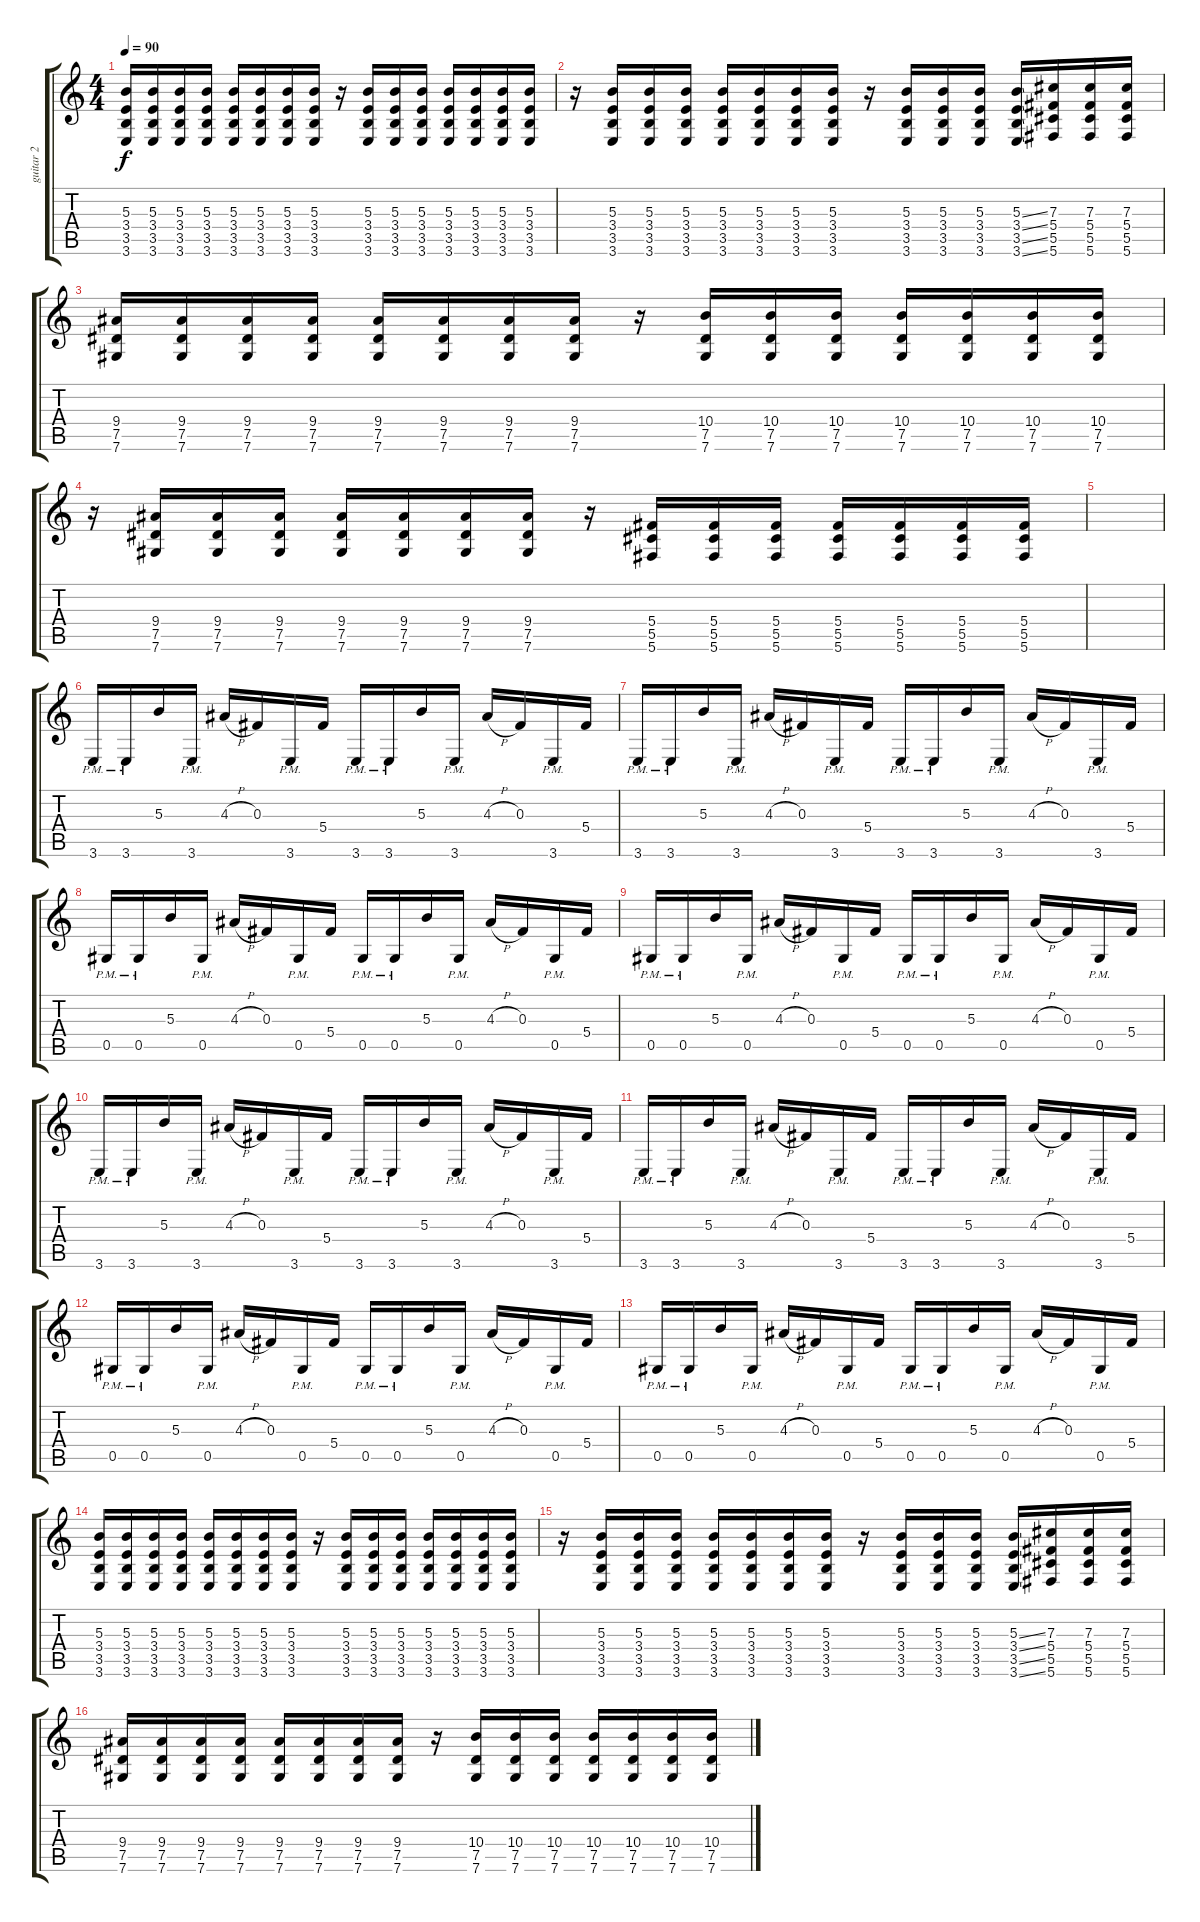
\track ("guitar 2" "guitar 2") {instrument acousticguitarsteel}
\staff {score tabs}
\tuning (Eb4 Bb3 Gb3 Db3 Ab2 Db2) {hide}
\ts (4 4)
\tempo 90
\clef g2
\ks c
(5.3 3.4 3.5 3.6).16{dy f} (5.3 3.4 3.5 3.6).16 (5.3 3.4 3.5 3.6).16 (5.3 3.4 3.5 3.6).16 (5.3 3.4 3.5 3.6).16 (5.3 3.4 3.5 3.6).16 (5.3 3.4 3.5 3.6).16 (5.3 3.4 3.5 3.6).16 r.16 (5.3 3.4 3.5 3.6).16 (5.3 3.4 3.5 3.6).16 (5.3 3.4 3.5 3.6).16 (5.3 3.4 3.5 3.6).16 (5.3 3.4 3.5 3.6).16 (5.3 3.4 3.5 3.6).16 (5.3 3.4 3.5 3.6).16 |
r.16 (5.3 3.4 3.5 3.6).16 (5.3 3.4 3.5 3.6).16 (5.3 3.4 3.5 3.6).16 (5.3 3.4 3.5 3.6).16 (5.3 3.4 3.5 3.6).16 (5.3 3.4 3.5 3.6).16 (5.3 3.4 3.5 3.6).16 r.16 (5.3 3.4 3.5 3.6).16 (5.3 3.4 3.5 3.6).16 (5.3 3.4 3.5 3.6).16 (5.3{ss} 3.4{ss} 3.5{ss} 3.6{ss}).16 (7.3 5.4 5.5 5.6).16 (7.3 5.4 5.5 5.6).16 (7.3 5.4 5.5 5.6).16 |
(9.4 7.5 7.6).16 (9.4 7.5 7.6).16 (9.4 7.5 7.6).16 (9.4 7.5 7.6).16 (9.4 7.5 7.6).16 (9.4 7.5 7.6).16 (9.4 7.5 7.6).16 (9.4 7.5 7.6).16 r.16 (10.4 7.5 7.6).16 (10.4 7.5 7.6).16 (10.4 7.5 7.6).16 (10.4 7.5 7.6).16 (10.4 7.5 7.6).16 (10.4 7.5 7.6).16 (10.4 7.5 7.6).16 |
r.16 (9.4 7.5 7.6).16 (9.4 7.5 7.6).16 (9.4 7.5 7.6).16 (9.4 7.5 7.6).16 (9.4 7.5 7.6).16 (9.4 7.5 7.6).16 (9.4 7.5 7.6).16 r.16 (5.4 5.5 5.6).16 (5.4 5.5 5.6).16 (5.4 5.5 5.6).16 (5.4 5.5 5.6).16 (5.4 5.5 5.6).16 (5.4 5.5 5.6).16 (5.4 5.5 5.6).16 |
|
3.6{pm}.16 3.6{pm}.16 5.3.16 3.6{pm}.16 4.3{h}.16 0.3.16 3.6{pm}.16 5.4.16 3.6{pm}.16 3.6{pm}.16 5.3.16 3.6{pm}.16 4.3{h}.16 0.3.16 3.6{pm}.16 5.4.16 |
3.6{pm}.16 3.6{pm}.16 5.3.16 3.6{pm}.16 4.3{h}.16 0.3.16 3.6{pm}.16 5.4.16 3.6{pm}.16 3.6{pm}.16 5.3.16 3.6{pm}.16 4.3{h}.16 0.3.16 3.6{pm}.16 5.4.16 |
0.5{pm}.16 0.5{pm}.16 5.3.16 0.5{pm}.16 4.3{h}.16 0.3.16 0.5{pm}.16 5.4.16 0.5{pm}.16 0.5{pm}.16 5.3.16 0.5{pm}.16 4.3{h}.16 0.3.16 0.5{pm}.16 5.4.16 |
0.5{pm}.16 0.5{pm}.16 5.3.16 0.5{pm}.16 4.3{h}.16 0.3.16 0.5{pm}.16 5.4.16 0.5{pm}.16 0.5{pm}.16 5.3.16 0.5{pm}.16 4.3{h}.16 0.3.16 0.5{pm}.16 5.4.16 |
3.6{pm}.16 3.6{pm}.16 5.3.16 3.6{pm}.16 4.3{h}.16 0.3.16 3.6{pm}.16 5.4.16 3.6{pm}.16 3.6{pm}.16 5.3.16 3.6{pm}.16 4.3{h}.16 0.3.16 3.6{pm}.16 5.4.16 |
3.6{pm}.16 3.6{pm}.16 5.3.16 3.6{pm}.16 4.3{h}.16 0.3.16 3.6{pm}.16 5.4.16 3.6{pm}.16 3.6{pm}.16 5.3.16 3.6{pm}.16 4.3{h}.16 0.3.16 3.6{pm}.16 5.4.16 |
0.5{pm}.16 0.5{pm}.16 5.3.16 0.5{pm}.16 4.3{h}.16 0.3.16 0.5{pm}.16 5.4.16 0.5{pm}.16 0.5{pm}.16 5.3.16 0.5{pm}.16 4.3{h}.16 0.3.16 0.5{pm}.16 5.4.16 |
0.5{pm}.16 0.5{pm}.16 5.3.16 0.5{pm}.16 4.3{h}.16 0.3.16 0.5{pm}.16 5.4.16 0.5{pm}.16 0.5{pm}.16 5.3.16 0.5{pm}.16 4.3{h}.16 0.3.16 0.5{pm}.16 5.4.16 |
(5.3 3.4 3.5 3.6).16 (5.3 3.4 3.5 3.6).16 (5.3 3.4 3.5 3.6).16 (5.3 3.4 3.5 3.6).16 (5.3 3.4 3.5 3.6).16 (5.3 3.4 3.5 3.6).16 (5.3 3.4 3.5 3.6).16 (5.3 3.4 3.5 3.6).16 r.16 (5.3 3.4 3.5 3.6).16 (5.3 3.4 3.5 3.6).16 (5.3 3.4 3.5 3.6).16 (5.3 3.4 3.5 3.6).16 (5.3 3.4 3.5 3.6).16 (5.3 3.4 3.5 3.6).16 (5.3 3.4 3.5 3.6).16 |
r.16 (5.3 3.4 3.5 3.6).16 (5.3 3.4 3.5 3.6).16 (5.3 3.4 3.5 3.6).16 (5.3 3.4 3.5 3.6).16 (5.3 3.4 3.5 3.6).16 (5.3 3.4 3.5 3.6).16 (5.3 3.4 3.5 3.6).16 r.16 (5.3 3.4 3.5 3.6).16 (5.3 3.4 3.5 3.6).16 (5.3 3.4 3.5 3.6).16 (5.3{ss} 3.4{ss} 3.5{ss} 3.6{ss}).16 (7.3 5.4 5.5 5.6).16 (7.3 5.4 5.5 5.6).16 (7.3 5.4 5.5 5.6).16 |
(9.4 7.5 7.6).16 (9.4 7.5 7.6).16 (9.4 7.5 7.6).16 (9.4 7.5 7.6).16 (9.4 7.5 7.6).16 (9.4 7.5 7.6).16 (9.4 7.5 7.6).16 (9.4 7.5 7.6).16 r.16 (10.4 7.5 7.6).16 (10.4 7.5 7.6).16 (10.4 7.5 7.6).16 (10.4 7.5 7.6).16 (10.4 7.5 7.6).16 (10.4 7.5 7.6).16 (10.4 7.5 7.6).16
